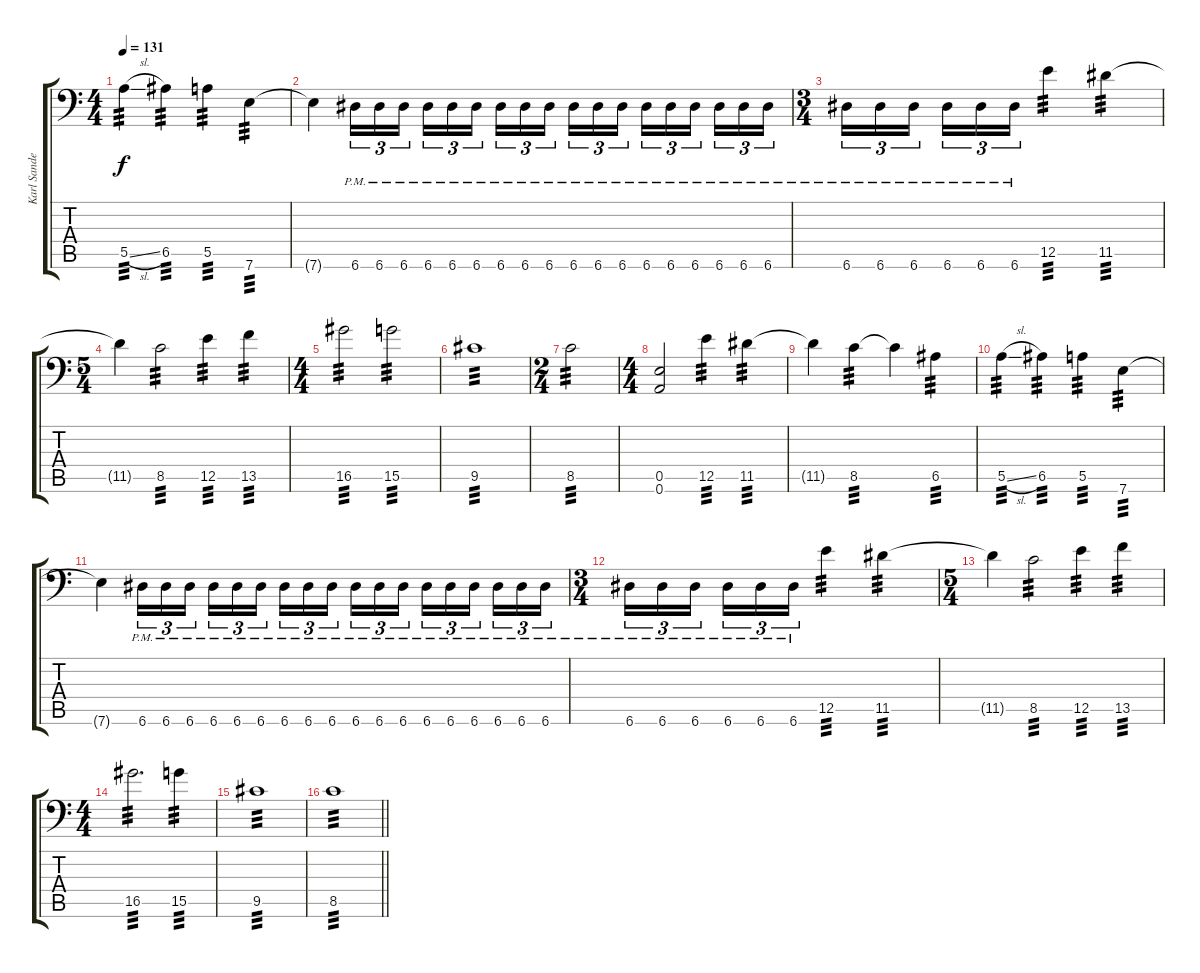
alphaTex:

\track ("Karl Sanders" "Karl Sande") {instrument overdrivenguitar}
\staff {score tabs}
\tuning (B3 Gb3 D3 A2 E2 A1) {hide}
\ts (4 4)
\tempo 131
\clef f4
\ks c
5.5{sl}.4{tp 3 dy f} 6.5.4{tp 3} 5.5.4{tp 3} 7.6.4{tp 3} |
7.6{t}.4 6.6{pm}.16{tu (3 2)} 6.6{pm}.16{tu (3 2)} 6.6{pm}.16{tu (3 2) beam splitsecondary} 6.6{pm}.16{tu (3 2)} 6.6{pm}.16{tu (3 2)} 6.6{pm}.16{tu (3 2)} 6.6{pm}.16{tu (3 2)} 6.6{pm}.16{tu (3 2)} 6.6{pm}.16{tu (3 2) beam splitsecondary} 6.6{pm}.16{tu (3 2)} 6.6{pm}.16{tu (3 2)} 6.6{pm}.16{tu (3 2)} 6.6{pm}.16{tu (3 2)} 6.6{pm}.16{tu (3 2)} 6.6{pm}.16{tu (3 2) beam splitsecondary} 6.6{pm}.16{tu (3 2)} 6.6{pm}.16{tu (3 2)} 6.6{pm}.16{tu (3 2)} |
\ts (3 4)
6.6{pm}.16{tu (3 2)} 6.6{pm}.16{tu (3 2)} 6.6{pm}.16{tu (3 2) beam splitsecondary} 6.6{pm}.16{tu (3 2)} 6.6{pm}.16{tu (3 2)} 6.6{pm}.16{tu (3 2)} 12.5.4{tp 3} 11.5.4{tp 3} |
\ts (5 4)
11.5{t}.4 8.5.2{tp 3} 12.5.4{tp 3} 13.5.4{tp 3} |
\ts (4 4)
16.5.2{tp 3} 15.5.2{tp 3} |
9.5.1{tp 3} |
\ts (2 4)
8.5.2{tp 3} |
\ts (4 4)
(0.5 0.6).2 12.5.4{tp 3} 11.5.4{tp 3} |
11.5{t}.4 8.5.4{tp 3} 8.5{t}.4 6.5.4{tp 3} |
5.5{sl}.4{tp 3} 6.5.4{tp 3} 5.5.4{tp 3} 7.6.4{tp 3} |
7.6{t}.4 6.6{pm}.16{tu (3 2)} 6.6{pm}.16{tu (3 2)} 6.6{pm}.16{tu (3 2) beam splitsecondary} 6.6{pm}.16{tu (3 2)} 6.6{pm}.16{tu (3 2)} 6.6{pm}.16{tu (3 2)} 6.6{pm}.16{tu (3 2)} 6.6{pm}.16{tu (3 2)} 6.6{pm}.16{tu (3 2) beam splitsecondary} 6.6{pm}.16{tu (3 2)} 6.6{pm}.16{tu (3 2)} 6.6{pm}.16{tu (3 2)} 6.6{pm}.16{tu (3 2)} 6.6{pm}.16{tu (3 2)} 6.6{pm}.16{tu (3 2) beam splitsecondary} 6.6{pm}.16{tu (3 2)} 6.6{pm}.16{tu (3 2)} 6.6{pm}.16{tu (3 2)} |
\ts (3 4)
6.6{pm}.16{tu (3 2)} 6.6{pm}.16{tu (3 2)} 6.6{pm}.16{tu (3 2) beam splitsecondary} 6.6{pm}.16{tu (3 2)} 6.6{pm}.16{tu (3 2)} 6.6{pm}.16{tu (3 2)} 12.5.4{tp 3} 11.5.4{tp 3} |
\ts (5 4)
11.5{t}.4 8.5.2{tp 3} 12.5.4{tp 3} 13.5.4{tp 3} |
\ts (4 4)
16.5.2{d tp 3} 15.5.4{tp 3} |
9.5.1{tp 3} |
\barLineRight lightlight
8.5.1{tp 3}
